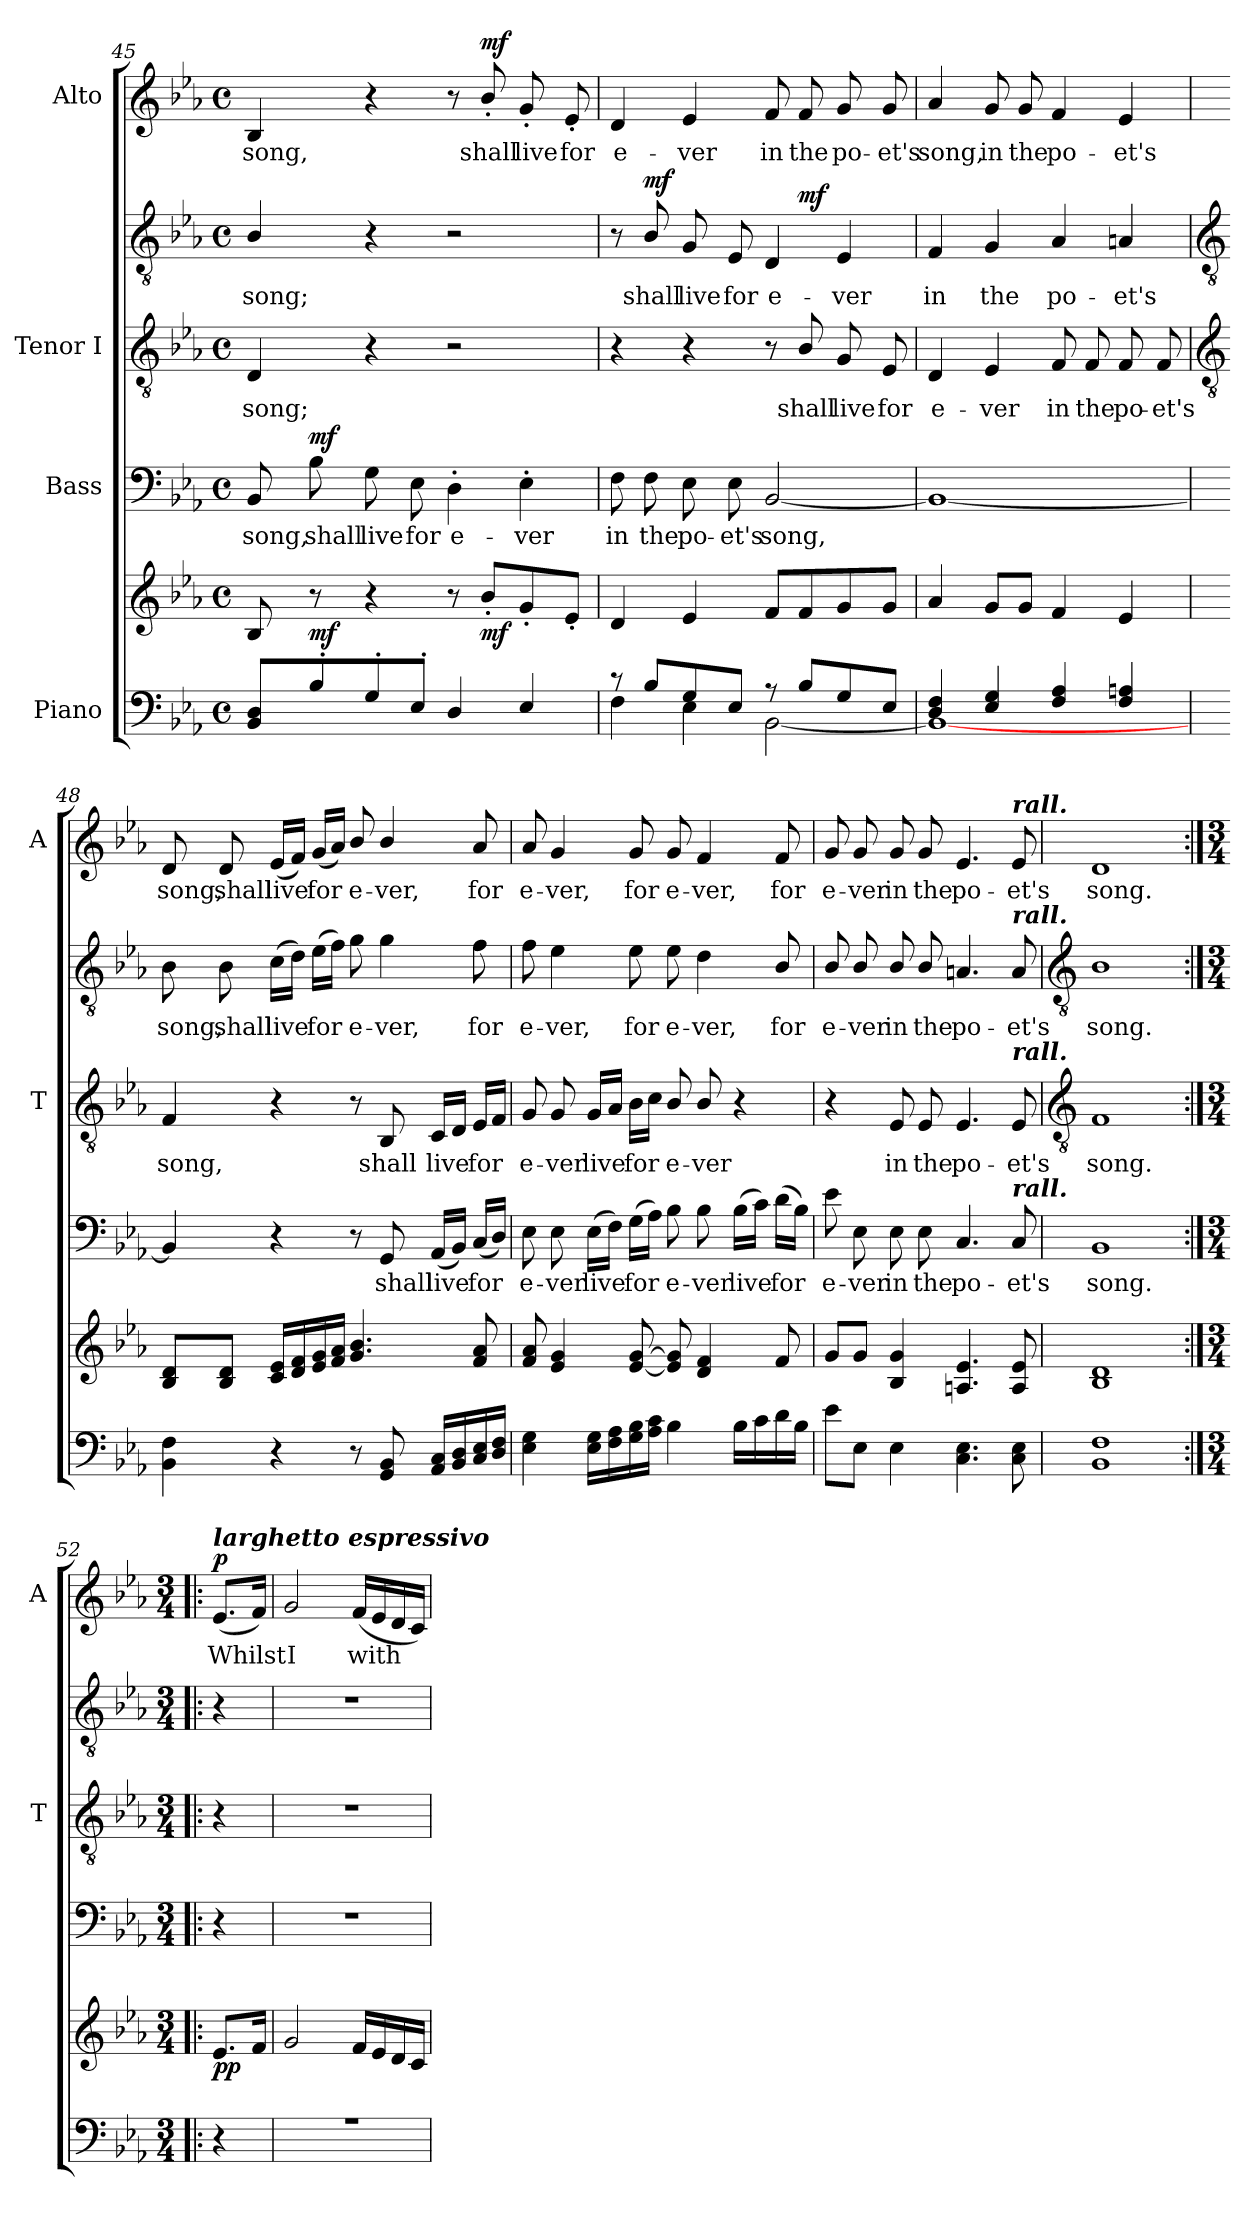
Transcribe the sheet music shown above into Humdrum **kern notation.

**kern	**kern	**dynam	**kern	**text	**dynam	**kern	**text	**kern	**text	**dynam	**kern	**text	**dynam
*part4	*part4	*part4	*part3	*part3	*part3	*part2	*part2	*part2	*part2	*part2	*part1	*part1	*part1
*staff6	*staff5	*staff5/6	*staff4	*staff4	*staff4	*staff3	*staff3	*staff2	*staff2	*staff2/3	*staff1	*staff1	*staff1
*I"Piano	*	*	*I"Bass	*	*	*I"Tenor I	*	*	*	*	*I"Alto	*	*
*	*	*	*	*	*	*I'T	*	*	*	*	*I'A	*	*
!!LO:LB:g=z
*clefF4	*clefG2	*	*clefF4	*	*	*clefGv2	*	*clefGv2	*	*	*clefG2	*	*
*k[b-e-a-]	*k[b-e-a-]	*	*k[b-e-a-]	*	*	*k[b-e-a-]	*	*k[b-e-a-]	*	*	*k[b-e-a-]	*	*
*E-:	*E-:	*	*E-:	*	*	*E-:	*	*E-:	*	*	*E-:	*	*
*M4/4	*M4/4	*	*M4/4	*	*	*M4/4	*	*M4/4	*	*	*M4/4	*	*
*met(c)	*met(c)	*	*met(c)	*	*	*met(c)	*	*met(c)	*	*	*met(c)	*	*
=45	=45	=45	=45	=45	=45	=45	=45	=45	=45	=45	=45	=45	=45
*^	*	*	*	*	*	*	*	*	*	*	*	*	*
!	!	!	!	!	!LO:LY:b	!	!	!LO:LY:b	!	!LO:LY:b	!	!	!LO:LY:b	!
8BB- 8DL	1ryy	8B-	.	8BB-	song,	.	4D	song;	4B-/	song;	.	4B-	song,	.
!	!	!	!LO:DY:a=2	!	!LO:LY:b	!LO:DY:b	!	!	!	!	!	!	!	!
8B-'	.	8r	mf	8B-	shall	mf	.	.	.	.	.	.	.	.
!	!	!	!	!	!LO:LY:b	!	!	!	!	!	!	!	!	!
8G'	.	4r	.	8G	live	.	4r	.	4r	.	.	4r	.	.
!	!	!	!	!	!LO:LY:b	!	!	!	!	!	!	!	!	!
8E-'J	.	.	.	8E-	for	.	.	.	.	.	.	.	.	.
!	!	!	!	!	!LO:LY:b	!	!	!	!	!	!	!	!	!
4D	.	8r	.	4D'	e-	.	2r	.	2r	.	.	8r	.	.
!	!	!	!LO:DY:b	!	!	!	!	!	!	!	!	!	!LO:LY:b	!LO:DY:b
.	.	8b-'L	mf	.	.	.	.	.	.	.	.	8b-'/	shall	mf
!	!	!	!	!	!LO:LY:b	!	!	!	!	!	!	!	!LO:LY:b	!
4E-	.	8g'	.	4E-'	-ver	.	.	.	.	.	.	8g'	live	.
!	!	!	!	!	!	!	!	!	!	!	!	!	!LO:LY:b	!
.	.	8e-'J	.	.	.	.	.	.	.	.	.	8e-'	for	.
=46	=46	=46	=46	=46	=46	=46	=46	=46	=46	=46	=46	=46	=46	=46
!	!	!	!	!	!LO:LY:b	!	!	!	!	!	!	!	!LO:LY:b	!
8r	4F\	4d	.	8F	in	.	4r	.	8r	.	.	4d	e-	.
!	!	!	!	!	!LO:LY:b	!	!	!	!	!LO:LY:b	!LO:DY:b	!	!	!
8B-/L	.	.	.	8F	the	.	.	.	8B-/	shall	mf	.	.	.
!	!	!	!	!	!LO:LY:b	!	!	!	!	!LO:LY:b	!	!	!LO:LY:b	!
8G/	4E-\	4e-	.	8E-	po-	.	4r	.	8G	live	.	4e-	-ver	.
!	!	!	!	!	!LO:LY:b	!	!	!	!	!LO:LY:b	!	!	!	!
8E-/J	.	.	.	8E-	-et's	.	.	.	8E-	for	.	.	.	.
!	!	!	!	!	!LO:LY:b	!	!	!	!	!LO:LY:b	!	!	!LO:LY:b	!
8r	[2BB-\	8fL	.	[2BB-	song,	.	8r	.	4D	e-	.	8f	in	.
!	!	!	!	!	!	!	!	!LO:LY:b	!	!	!LO:DY:b=2	!	!LO:LY:b	!
8B-/L	.	8f	.	.	.	.	8B-/	shall	.	.	mf	8f	the	.
!	!	!	!	!	!	!	!	!LO:LY:b	!	!LO:LY:b	!	!	!LO:LY:b	!
8G/	.	8g	.	.	.	.	8G	live	4E-	-ver	.	8g	po-	.
!	!	!	!	!	!	!	!	!LO:LY:b	!	!	!	!	!LO:LY:b	!
8E-/J	.	8gJ	.	.	.	.	8E-	for	.	.	.	8g	-et's	.
=47	=47	=47	=47	=47	=47	=47	=47	=47	=47	=47	=47	=47	=47	=47
!	!	!	!	!	!	!	!	!LO:LY:b	!	!LO:LY:b	!	!	!LO:LY:b	!
4D/ 4F/	1BB-\_	4a-	.	1BB-_	.	.	4D	e-	4F	in	.	4a-	song,	.
!	!	!	!	!	!	!	!	!LO:LY:b	!	!LO:LY:b	!	!	!LO:LY:b	!
4E-/ 4G/	.	8gL	.	.	.	.	4E-	-ver	4G	the	.	8g	in	.
!	!	!	!	!	!	!	!	!	!	!	!	!	!LO:LY:b	!
.	.	8gJ	.	.	.	.	.	.	.	.	.	8g	the	.
!	!	!	!	!	!	!	!	!LO:LY:b	!	!LO:LY:b	!	!	!LO:LY:b	!
4F/ 4A-/	.	4f	.	.	.	.	8F	in	4A-	po-	.	4f	po-	.
!	!	!	!	!	!	!	!	!LO:LY:b	!	!	!	!	!	!
.	.	.	.	.	.	.	8F	the	.	.	.	.	.	.
!	!	!	!	!	!	!	!	!LO:LY:b	!	!LO:LY:b	!	!	!LO:LY:b	!
4F/ 4An/	.	4e-	.	.	.	.	8F	po-	4An	-et's	.	4e-	-et's	.
!	!	!	!	!	!	!	!	!LO:LY:b	!	!	!	!	!	!
.	.	.	.	.	.	.	8F	-et's	.	.	.	.	.	.
*v	*v	*	*	*	*	*	*	*	*	*	*	*	*	*
!!LO:LB:g=z
=48	=48	=48	=48	=48	=48	=48	=48	=48	=48	=48	=48	=48	=48
*	*	*	*	*	*	*clefGv2	*	*clefGv2	*	*	*	*	*
!	!	!	!	!	!	!	!LO:LY:b	!	!LO:LY:b	!	!	!LO:LY:b	!
4BB- 4F	8B- 8dL	.	4BB-]	.	.	4F	song,	8B-	song,	.	8d	song,	.
!	!	!	!	!	!	!	!	!	!LO:LY:b	!	!	!LO:LY:b	!
.	8B- 8dJ	.	.	.	.	.	.	8B-	shall	.	8d	shall	.
!	!	!	!	!	!	!	!	!	!LO:LY:b	!	!	!LO:LY:b	!
4r	16c 16e-LL	.	4r	.	.	4r	.	(>16cLL	live	.	(<16e-LL	live	.
.	16d 16f	.	.	.	.	.	.	16dJJ)	.	.	16fJJ)	.	.
!	!	!	!	!	!	!	!	!	!LO:LY:b	!	!	!LO:LY:b	!
.	16e- 16g	.	.	.	.	.	.	(>16e-LL	for	.	(<16gLL	for	.
.	16f 16a-JJ	.	.	.	.	.	.	16fJJ)	.	.	16a-JJ)	.	.
!	!	!	!	!	!	!	!	!	!LO:LY:b	!	!	!LO:LY:b	!
8r	4.g 4.b-	.	8r	.	.	8r	.	8g	e-	.	8b-/	e-	.
!	!	!	!	!LO:LY:b	!	!	!LO:LY:b	!	!LO:LY:b	!	!	!LO:LY:b	!
8GG 8BB-	.	.	8GG	shall	.	8BB-	shall	4g	-ver,	.	4b-/	-ver,	.
!	!	!	!	!LO:LY:b	!	!	!LO:LY:b	!	!	!	!	!	!
16AA- 16CLL	.	.	(<16AA-LL	live	.	16CLL	live	.	.	.	.	.	.
16BB- 16D	.	.	16BB-JJ)	.	.	16DJJ	.	.	.	.	.	.	.
!	!	!	!	!LO:LY:b	!	!	!LO:LY:b	!	!LO:LY:b	!	!	!LO:LY:b	!
16C 16E-	8f 8a-	.	(<16CLL	for	.	16E-LL	for	8f	for	.	8a-	for	.
16D 16FJJ	.	.	16DJJ)	.	.	16FJJ	.	.	.	.	.	.	.
=49	=49	=49	=49	=49	=49	=49	=49	=49	=49	=49	=49	=49	=49
!	!	!	!	!LO:LY:b	!	!	!LO:LY:b	!	!LO:LY:b	!	!	!LO:LY:b	!
4E- 4G	8f 8a-	.	8E-	e-	.	8G	e-	8f	e-	.	8a-	e-	.
!	!	!	!	!LO:LY:b	!	!	!LO:LY:b	!	!LO:LY:b	!	!	!LO:LY:b	!
.	4e- 4g	.	8E-	-ver	.	8G	-ver	4e-	-ver,	.	4g	-ver,	.
!	!	!	!	!LO:LY:b	!	!	!LO:LY:b	!	!	!	!	!	!
16E- 16GLL	.	.	(>16E-LL	live	.	16GLL	live	.	.	.	.	.	.
16F 16A-	.	.	16FJJ)	.	.	16A-JJ	.	.	.	.	.	.	.
!	!	!	!	!LO:LY:b	!	!	!LO:LY:b	!	!LO:LY:b	!	!	!LO:LY:b	!
16G 16B-	[8e- [8g	.	(>16GLL	for	.	16B-LL	for	8e-	for	.	8g	for	.
16A- 16cJJ	.	.	16A-JJ)	.	.	16cJJ	.	.	.	.	.	.	.
!	!	!	!	!LO:LY:b	!	!	!LO:LY:b	!	!LO:LY:b	!	!	!LO:LY:b	!
4B-	8e-] 8g]	.	8B-	e-	.	8B-/	e-	8e-	e-	.	8g	e-	.
!	!	!	!	!LO:LY:b	!	!	!LO:LY:b	!	!LO:LY:b	!	!	!LO:LY:b	!
.	4d 4f	.	8B-	-ver	.	8B-/	-ver	4d	-ver,	.	4f	-ver,	.
!	!	!	!	!LO:LY:b	!	!	!	!	!	!	!	!	!
16B-LL	.	.	(>16B-LL	live	.	4r	.	.	.	.	.	.	.
16c	.	.	16cJJ)	.	.	.	.	.	.	.	.	.	.
!	!	!	!	!LO:LY:b	!	!	!	!	!LO:LY:b	!	!	!LO:LY:b	!
16d	8f	.	(>16dLL	for	.	.	.	8B-/	for	.	8f	for	.
16B-JJ	.	.	16B-JJ)	.	.	.	.	.	.	.	.	.	.
=50	=50	=50	=50	=50	=50	=50	=50	=50	=50	=50	=50	=50	=50
!	!	!	!	!LO:LY:b	!	!	!	!	!LO:LY:b	!	!	!LO:LY:b	!
8e-L	8gL	.	8e-	e-	.	4r	.	8B-/	e-	.	8g	e-	.
!	!	!	!	!LO:LY:b	!	!	!	!	!LO:LY:b	!	!	!LO:LY:b	!
8E-J	8gJ	.	8E-	-ver	.	.	.	8B-/	-ver	.	8g	-ver	.
!	!	!	!	!LO:LY:b	!	!	!LO:LY:b	!	!LO:LY:b	!	!	!LO:LY:b	!
4E-	4B- 4g	.	8E-	in	.	8E-	in	8B-/	in	.	8g	in	.
!	!	!	!	!LO:LY:b	!	!	!LO:LY:b	!	!LO:LY:b	!	!	!LO:LY:b	!
.	.	.	8E-	the	.	8E-	the	8B-/	the	.	8g	the	.
!	!	!	!	!LO:LY:b	!	!	!LO:LY:b	!	!LO:LY:b	!	!	!LO:LY:b	!
4.C 4.E-	4.An 4.e-	.	4.C	po-	.	4.E-	po-	4.An	po-	.	4.e-	po-	.
!	!	!	!	!	!	!	!	!	!	!	!LO:TX:a:Bi:t=rall.	!	!
!	!	!	!	!	!	!	!	!LO:TX:a:Bi:t=rall.	!	!	!	!	!
!	!	!	!	!	!	!LO:TX:a:Bi:t=rall.	!	!	!	!	!	!	!
!	!	!	!LO:TX:a:Bi:t=rall.	!	!	!	!	!	!	!	!	!	!
!	!	!	!	!LO:LY:b	!	!	!LO:LY:b	!	!LO:LY:b	!	!	!LO:LY:b	!
8C 8E-	8A 8e-	.	8C	-et's	.	8E-	-et's	8A	-et's	.	8e-	-et's	.
!!LO:LB:g=z
=51	=51	=51	=51	=51	=51	=51	=51	=51	=51	=51	=51	=51	=51
*	*	*	*	*	*	*clefGv2	*	*clefGv2	*	*	*	*	*
*^	*	*	*	*	*	*	*	*	*	*	*	*	*
!	!	!	!	!	!LO:LY:b	!	!	!LO:LY:b	!	!LO:LY:b	!	!	!LO:LY:b	!
1BB- 1F	1ryy	1B- 1d	.	1BB-	song.	.	1F	song.	1B-	song.	.	1d	song.	.
=52:|!|:	=52:|!|:	=52:|!|:	=52:|!|:	=52:|!|:	=52:|!|:	=52:|!|:	=52:|!|:	=52:|!|:	=52:|!|:	=52:|!|:	=52:|!|:	=52:|!|:	=52:|!|:	=52:|!|:
*M3/4	*	*M3/4	*	*M3/4	*	*	*M3/4	*	*M3/4	*	*	*M3/4	*	*
!	!	!	!	!	!	!	!	!	!	!	!	!LO:TX:a:Bi:t=larghetto espressivo	!	!
!	!	!	!LO:DY:b	!	!	!	!	!	!	!	!	!	!LO:LY:b	!LO:DY:b
4r	4ryy	8.e-L	pp	4r	.	.	4r	.	4r	.	.	(<8.e-L	Whilst	p
.	.	16fJ	.	.	.	.	.	.	.	.	.	16fJ)	.	.
=53	=53	=53	=53	=53	=53	=53	=53	=53	=53	=53	=53	=53	=53	=53
!LO:N:vis=1	!LO:N:vis=1	!	!	!LO:N:vis=1	!	!	!LO:N:vis=1	!	!LO:N:vis=1	!	!	!	!LO:LY:b	!
2.r	2.ryy	2g	.	2.r	.	.	2.r	.	2.r	.	.	2g	I	.
!	!	!	!	!	!	!	!	!	!	!	!	!	!LO:LY:b	!
.	.	16fLL	.	.	.	.	.	.	.	.	.	(<16fLL	with	.
.	.	16e-	.	.	.	.	.	.	.	.	.	16e-	.	.
.	.	16d	.	.	.	.	.	.	.	.	.	16d	.	.
.	.	16cJJ	.	.	.	.	.	.	.	.	.	16cJJ)	.	.
*v	*v	*	*	*	*	*	*	*	*	*	*	*	*	*
=	=	=	=	=	=	=	=	=	=	=	=	=	=
*-	*-	*-	*-	*-	*-	*-	*-	*-	*-	*-	*-	*-	*-
